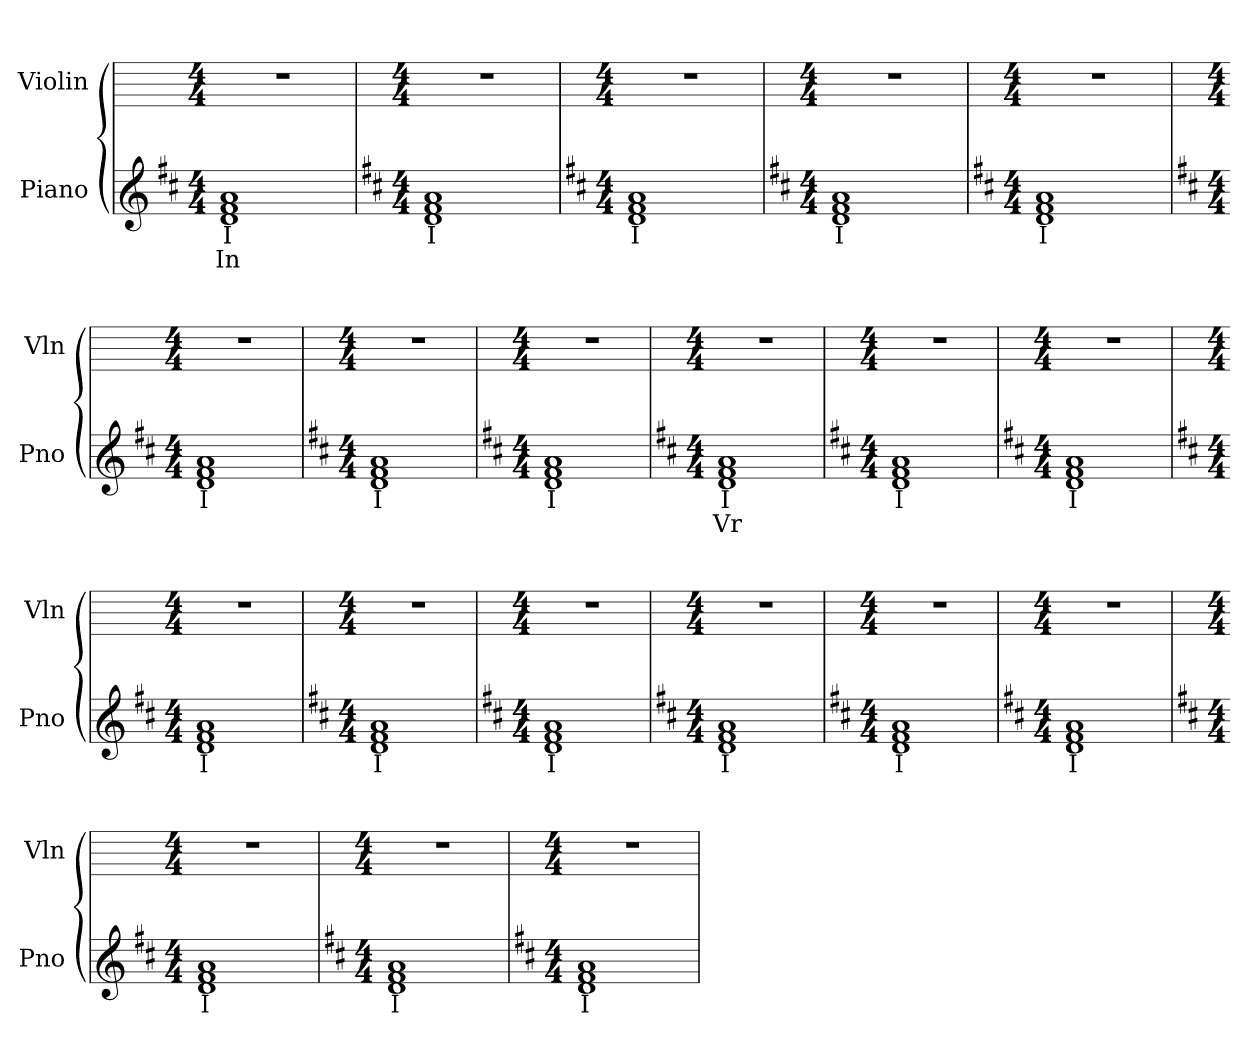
**kern	**text	**text	**kern
*part2	*part2	*part2	*part1
*staff2	*staff2	*staff2	*staff1
*I"Piano	*	*	*I"Violin
*I'Pno	*	*	*I'Vln
*k[f#c#]	*	*	*
*D:	*	*	*
*M4/4	*	*	*M4/4
=	=	=	=
1d 1f# 1a	I	In	1r
=	=	=	=
*k[f#c#]	*	*	*
*D:	*	*	*
*M4/4	*	*	*M4/4
1d 1f# 1a	I	.	1r
=	=	=	=
*k[f#c#]	*	*	*
*D:	*	*	*
*M4/4	*	*	*M4/4
1d 1f# 1a	I	.	1r
=	=	=	=
*k[f#c#]	*	*	*
*D:	*	*	*
*M4/4	*	*	*M4/4
1d 1f# 1a	I	.	1r
=	=	=	=
*k[f#c#]	*	*	*
*D:	*	*	*
*M4/4	*	*	*M4/4
1d 1f# 1a	I	.	1r
=	=	=	=
*k[f#c#]	*	*	*
*D:	*	*	*
*M4/4	*	*	*M4/4
1d 1f# 1a	I	.	1r
=	=	=	=
*k[f#c#]	*	*	*
*D:	*	*	*
*M4/4	*	*	*M4/4
1d 1f# 1a	I	.	1r
=	=	=	=
*k[f#c#]	*	*	*
*D:	*	*	*
*M4/4	*	*	*M4/4
1d 1f# 1a	I	.	1r
=	=	=	=
*k[f#c#]	*	*	*
*D:	*	*	*
*M4/4	*	*	*M4/4
1d 1f# 1a	I	Vr	1r
=	=	=	=
*k[f#c#]	*	*	*
*D:	*	*	*
*M4/4	*	*	*M4/4
1d 1f# 1a	I	.	1r
=	=	=	=
*k[f#c#]	*	*	*
*D:	*	*	*
*M4/4	*	*	*M4/4
1d 1f# 1a	I	.	1r
=	=	=	=
*k[f#c#]	*	*	*
*D:	*	*	*
*M4/4	*	*	*M4/4
1d 1f# 1a	I	.	1r
=	=	=	=
*k[f#c#]	*	*	*
*D:	*	*	*
*M4/4	*	*	*M4/4
1d 1f# 1a	I	.	1r
=	=	=	=
*k[f#c#]	*	*	*
*D:	*	*	*
*M4/4	*	*	*M4/4
1d 1f# 1a	I	.	1r
=	=	=	=
*k[f#c#]	*	*	*
*D:	*	*	*
*M4/4	*	*	*M4/4
1d 1f# 1a	I	.	1r
=	=	=	=
*k[f#c#]	*	*	*
*D:	*	*	*
*M4/4	*	*	*M4/4
1d 1f# 1a	I	.	1r
=	=	=	=
*k[f#c#]	*	*	*
*D:	*	*	*
*M4/4	*	*	*M4/4
1d 1f# 1a	I	.	1r
=	=	=	=
*k[f#c#]	*	*	*
*D:	*	*	*
*M4/4	*	*	*M4/4
1d 1f# 1a	I	.	1r
=	=	=	=
*k[f#c#]	*	*	*
*D:	*	*	*
*M4/4	*	*	*M4/4
1d 1f# 1a	I	.	1r
=	=	=	=
*k[f#c#]	*	*	*
*D:	*	*	*
*M4/4	*	*	*M4/4
1d 1f# 1a	I	.	1r
=	=	=	=
*-	*-	*-	*-
